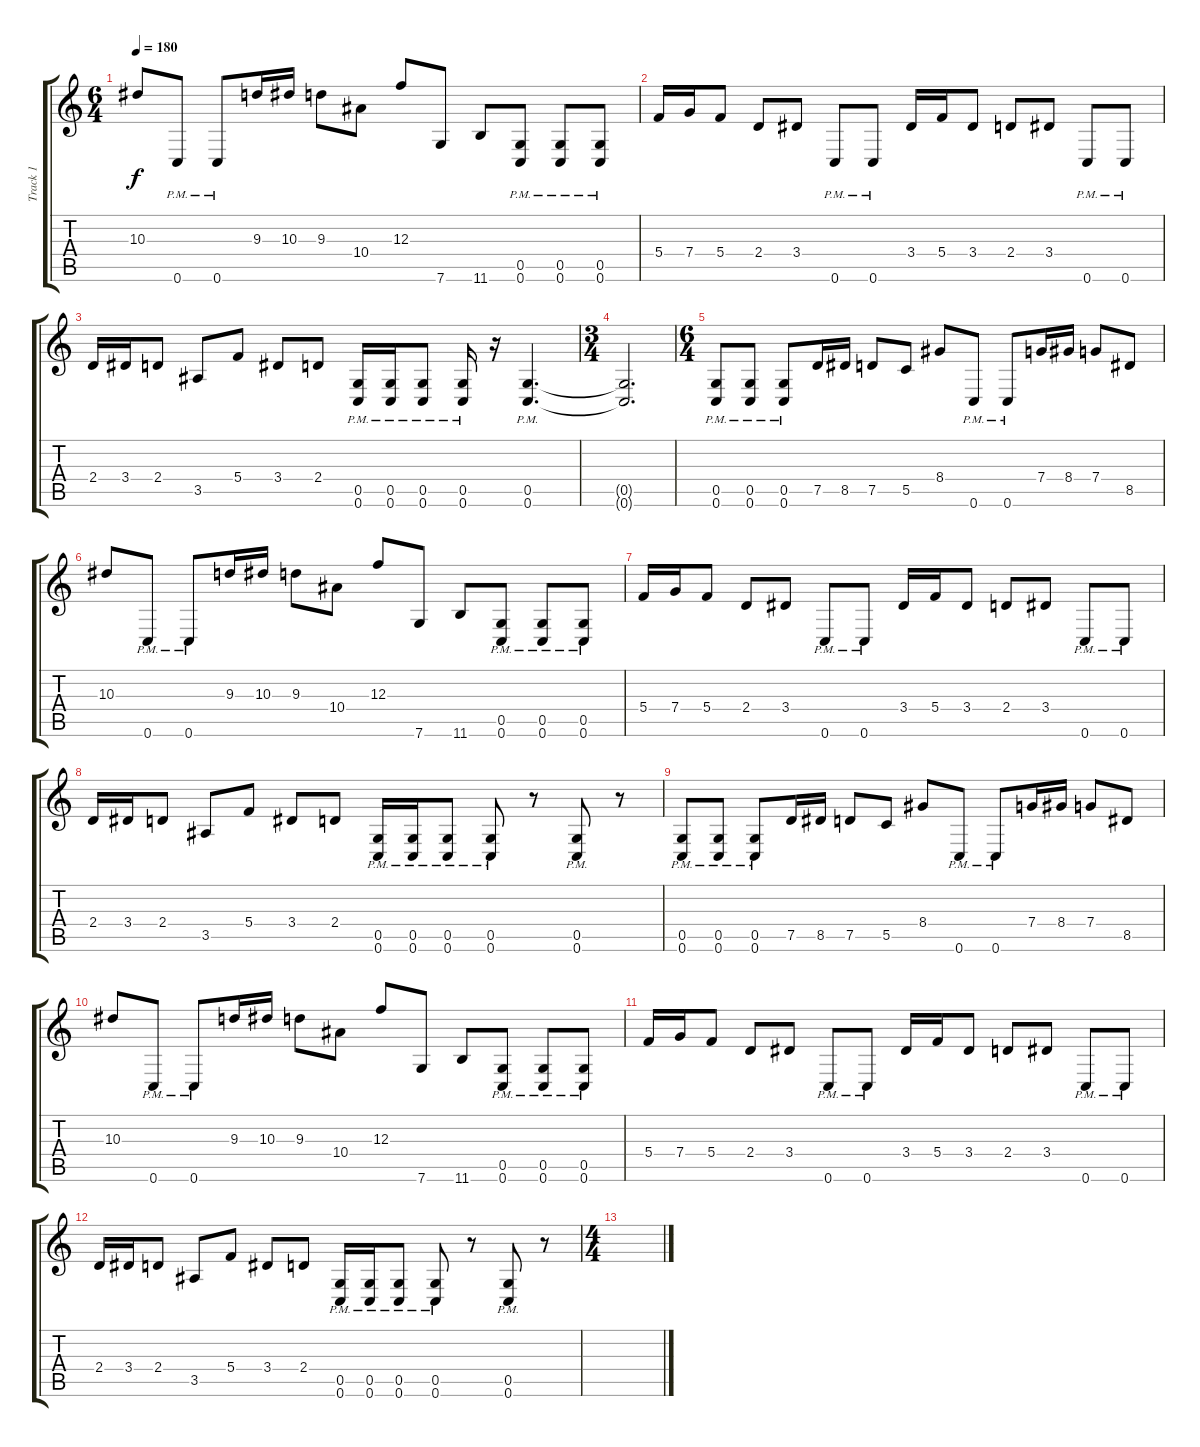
\track ("Track 1" "Track 1") {instrument distortionguitar}
\staff {score tabs}
\tuning (D4 A3 F3 C3 G2 C2) {hide}
\ts (6 4)
\tempo 180
\clef g2
\ks c
10.3.8{dy f} 0.6{pm}.8 0.6{pm}.8 9.3.16 10.3.16 9.3.8 10.4.8 12.3.8 7.6.8 11.6.8 (0.5{pm} 0.6{pm}).8 (0.5{pm} 0.6{pm}).8 (0.5{pm} 0.6{pm}).8 |
5.4.16 7.4.16 5.4.8 2.4.8 3.4.8 0.6{pm}.8 0.6{pm}.8 3.4.16 5.4.16 3.4.8 2.4.8 3.4.8 0.6{pm}.8 0.6{pm}.8 |
2.4.16 3.4.16 2.4.8 3.5.8 5.4.8 3.4.8 2.4.8 (0.5{pm} 0.6{pm}).16 (0.5{pm} 0.6{pm}).16 (0.5{pm} 0.6{pm}).8 (0.5{pm} 0.6{pm}).16 r.16 (0.5{pm} 0.6{pm}).4{d} |
\ts (3 4)
(0.5{t} 0.6{t}).2{d} |
\ts (6 4)
(0.5{pm} 0.6{pm}).8 (0.5{pm} 0.6{pm}).8 (0.5{pm} 0.6{pm}).8 7.5.16 8.5.16 7.5.8 5.5.8 8.4.8 0.6{pm}.8 0.6{pm}.8 7.4.16 8.4.16 7.4.8 8.5.8 |
10.3.8 0.6{pm}.8 0.6{pm}.8 9.3.16 10.3.16 9.3.8 10.4.8 12.3.8 7.6.8 11.6.8 (0.5{pm} 0.6{pm}).8 (0.5{pm} 0.6{pm}).8 (0.5{pm} 0.6{pm}).8 |
5.4.16 7.4.16 5.4.8 2.4.8 3.4.8 0.6{pm}.8 0.6{pm}.8 3.4.16 5.4.16 3.4.8 2.4.8 3.4.8 0.6{pm}.8 0.6{pm}.8 |
2.4.16 3.4.16 2.4.8 3.5.8 5.4.8 3.4.8 2.4.8 (0.5{pm} 0.6{pm}).16 (0.5{pm} 0.6{pm}).16 (0.5{pm} 0.6{pm}).8 (0.5{pm} 0.6{pm}).8 r.8 (0.5{pm} 0.6{pm}).8 r.8 |
(0.5{pm} 0.6{pm}).8 (0.5{pm} 0.6{pm}).8 (0.5{pm} 0.6{pm}).8 7.5.16 8.5.16 7.5.8 5.5.8 8.4.8 0.6{pm}.8 0.6{pm}.8 7.4.16 8.4.16 7.4.8 8.5.8 |
10.3.8 0.6{pm}.8 0.6{pm}.8 9.3.16 10.3.16 9.3.8 10.4.8 12.3.8 7.6.8 11.6.8 (0.5{pm} 0.6{pm}).8 (0.5{pm} 0.6{pm}).8 (0.5{pm} 0.6{pm}).8 |
5.4.16 7.4.16 5.4.8 2.4.8 3.4.8 0.6{pm}.8 0.6{pm}.8 3.4.16 5.4.16 3.4.8 2.4.8 3.4.8 0.6{pm}.8 0.6{pm}.8 |
2.4.16 3.4.16 2.4.8 3.5.8 5.4.8 3.4.8 2.4.8 (0.5{pm} 0.6{pm}).16 (0.5{pm} 0.6{pm}).16 (0.5{pm} 0.6{pm}).8 (0.5{pm} 0.6{pm}).8 r.8 (0.5{pm} 0.6{pm}).8 r.8 |
\ts (4 4)
